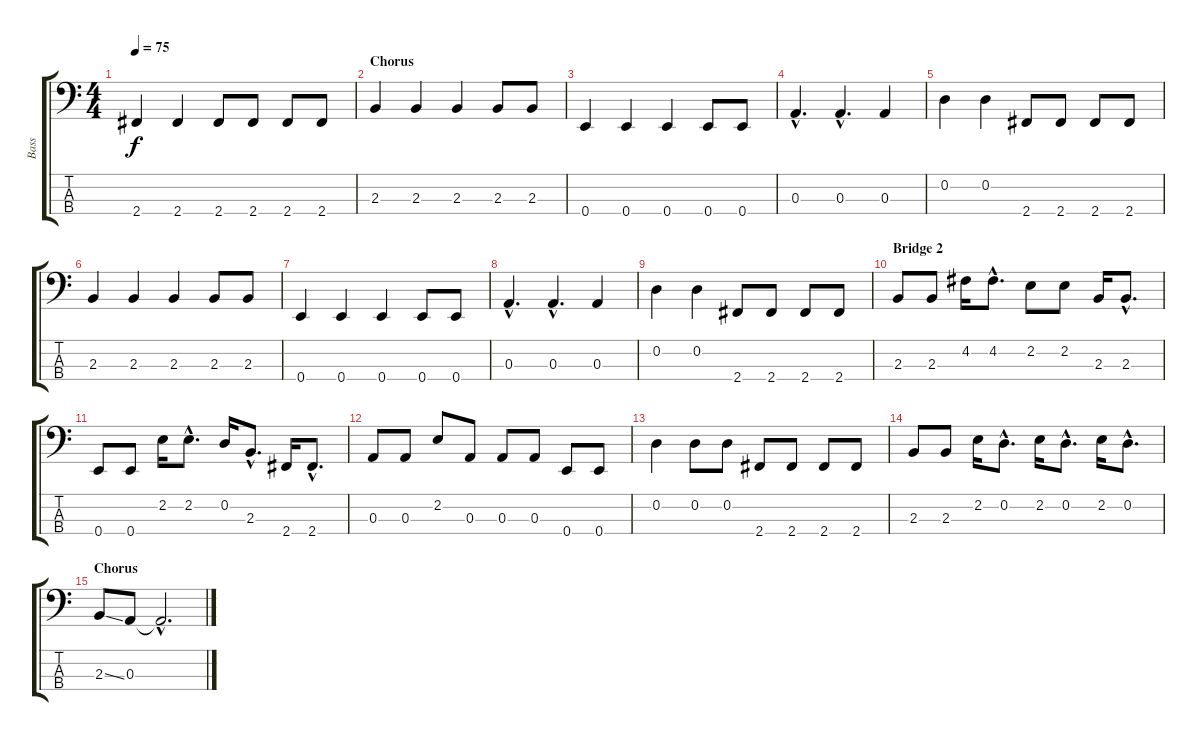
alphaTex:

\track ("Bass" "Bass") {instrument fretlessbass}
\staff {score tabs}
\tuning (G2 D2 A1 E1) {hide}
\ts (4 4)
\tempo 75
\clef f4
\ks c
2.4.4{dy f} 2.4.4 2.4.8 2.4.8 2.4.8 2.4.8 |
\section ("" "Chorus")
2.3.4 2.3.4 2.3.4 2.3.8 2.3.8 |
0.4.4 0.4.4 0.4.4 0.4.8 0.4.8 |
0.3{hac}.4{d} 0.3{hac}.4{d} 0.3.4 |
0.2.4 0.2.4 2.4.8 2.4.8 2.4.8 2.4.8 |
2.3.4 2.3.4 2.3.4 2.3.8 2.3.8 |
0.4.4 0.4.4 0.4.4 0.4.8 0.4.8 |
0.3{hac}.4{d} 0.3{hac}.4{d} 0.3.4 |
0.2.4 0.2.4 2.4.8 2.4.8 2.4.8 2.4.8 |
\section ("" "Bridge 2")
2.3.8 2.3.8 4.2.16 4.2{hac}.8{d} 2.2.8 2.2.8 2.3.16 2.3{hac}.8{d} |
0.4.8 0.4.8 2.2.16 2.2{hac}.8{d} 0.2.16 2.3{hac}.8{d} 2.4.16 2.4{hac}.8{d} |
0.3.8 0.3.8 2.2.8 0.3.8 0.3.8 0.3.8 0.4.8 0.4.8 |
0.2.4 0.2.8 0.2.8 2.4.8 2.4.8 2.4.8 2.4.8 |
2.3.8 2.3.8 2.2.16 0.2{hac}.8{d} 2.2.16 0.2{hac}.8{d} 2.2.16 0.2{hac}.8{d} |
\section ("" "Chorus")
2.3{ss}.8 0.3.8 0.3{hac t}.2{d}
